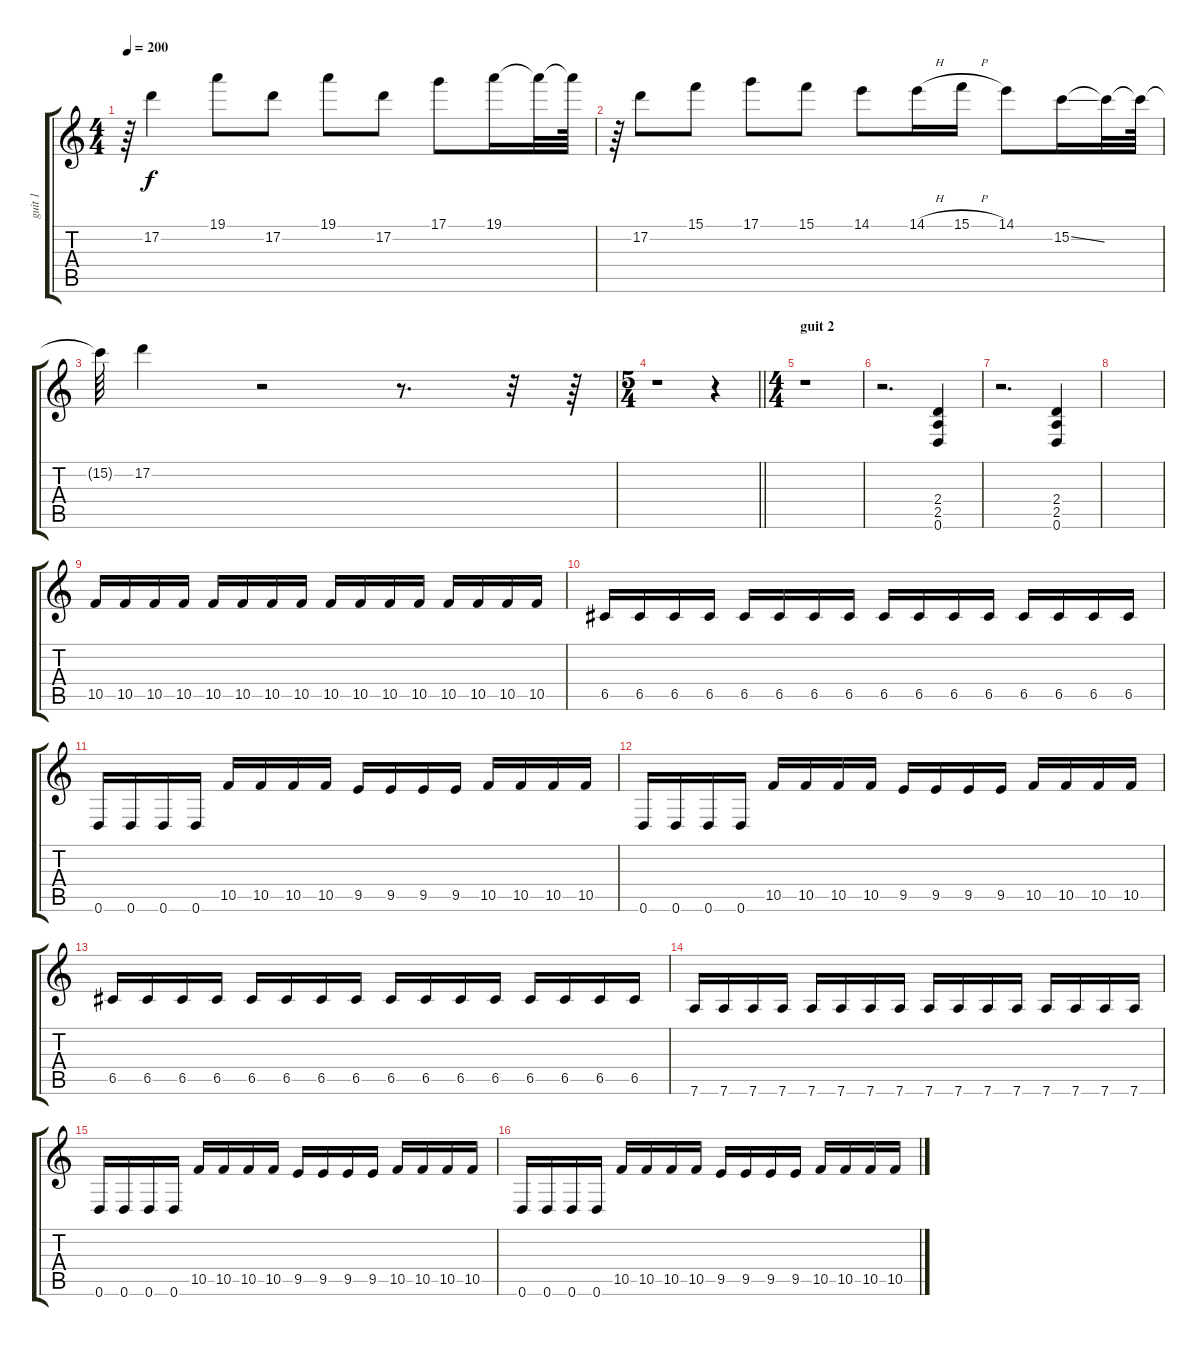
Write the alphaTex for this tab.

\track ("guit 1" "guit 1") {instrument distortionguitar}
\staff {score tabs}
\tuning (D4 A3 F3 C3 G2 D2) {hide}
\ts (4 4)
\tempo 200
\clef g2
\ks c
r.64{dy f} 17.2.4 19.1.8 17.2.8 19.1.8 17.2.8 17.1.8 19.1.16 19.1{t}.32 19.1{t}.64 |
r.64 17.2.8 15.1.8 17.1.8 15.1.8 14.1.8 14.1{h}.16 15.1{h}.16 14.1.8 15.2{ss}.16 15.2{t}.32 15.2{t}.64 |
15.2{t}.64 17.2.4 r.2 r.8{d} r.32 r.64 |
\ts (5 4)
\barLineRight lightlight
r.1 r.4 |
\ts (4 4)
\section ("" "guit 2")
r.1 |
r.2{d} (2.4 2.5 0.6).4 |
r.2{d} (2.4 2.5 0.6).4 |
|
10.5.16 10.5.16 10.5.16 10.5.16 10.5.16 10.5.16 10.5.16 10.5.16 10.5.16 10.5.16 10.5.16 10.5.16 10.5.16 10.5.16 10.5.16 10.5.16 |
6.5.16 6.5.16 6.5.16 6.5.16 6.5.16 6.5.16 6.5.16 6.5.16 6.5.16 6.5.16 6.5.16 6.5.16 6.5.16 6.5.16 6.5.16 6.5.16 |
0.6.16 0.6.16 0.6.16 0.6.16 10.5.16 10.5.16 10.5.16 10.5.16 9.5.16 9.5.16 9.5.16 9.5.16 10.5.16 10.5.16 10.5.16 10.5.16 |
0.6.16 0.6.16 0.6.16 0.6.16 10.5.16 10.5.16 10.5.16 10.5.16 9.5.16 9.5.16 9.5.16 9.5.16 10.5.16 10.5.16 10.5.16 10.5.16 |
6.5.16 6.5.16 6.5.16 6.5.16 6.5.16 6.5.16 6.5.16 6.5.16 6.5.16 6.5.16 6.5.16 6.5.16 6.5.16 6.5.16 6.5.16 6.5.16 |
7.6.16 7.6.16 7.6.16 7.6.16 7.6.16 7.6.16 7.6.16 7.6.16 7.6.16 7.6.16 7.6.16 7.6.16 7.6.16 7.6.16 7.6.16 7.6.16 |
0.6.16 0.6.16 0.6.16 0.6.16 10.5.16 10.5.16 10.5.16 10.5.16 9.5.16 9.5.16 9.5.16 9.5.16 10.5.16 10.5.16 10.5.16 10.5.16 |
0.6.16 0.6.16 0.6.16 0.6.16 10.5.16 10.5.16 10.5.16 10.5.16 9.5.16 9.5.16 9.5.16 9.5.16 10.5.16 10.5.16 10.5.16 10.5.16
